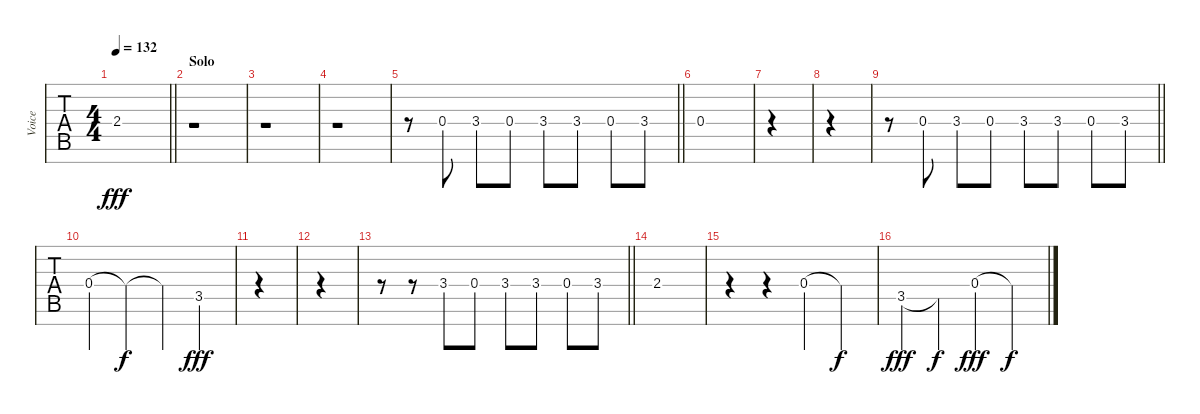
\track ("Voice" "Voice") {instrument altosax}
\staff {tabs}
\tuning (E4 B3 G3 D3 A2 E2 B1) {hide}
\ts (4 4)
\tempo 132
\clef g2
\barLineRight lightlight
\ks bb
2.4{t}.1{dy fff} |
\section ("" "Solo")
r.1 |
r.1 |
r.1 |
\barLineRight lightlight
r.8 0.4.8 3.4.8 0.4.8 3.4.8 3.4.8 0.4.8 3.4.8 |
0.4.1 |
|
|
\barLineRight lightlight
r.8 0.4.8 3.4.8 0.4.8 3.4.8 3.4.8 0.4.8 3.4.8 |
0.4.4 0.4{t}.4{dy f} 0.4{t}.4 3.5.4{dy fff} |
|
|
\barLineRight lightlight
r.8 r.8 3.4.8 0.4.8 3.4.8 3.4.8 0.4.8 3.4.8 |
2.4.1 |
r.4 r.4 0.4.4 0.4{t}.4{dy f} |
3.5.4{dy fff} 3.5{t}.4{dy f} 0.4.4{dy fff} 0.4{t}.4{dy f}
